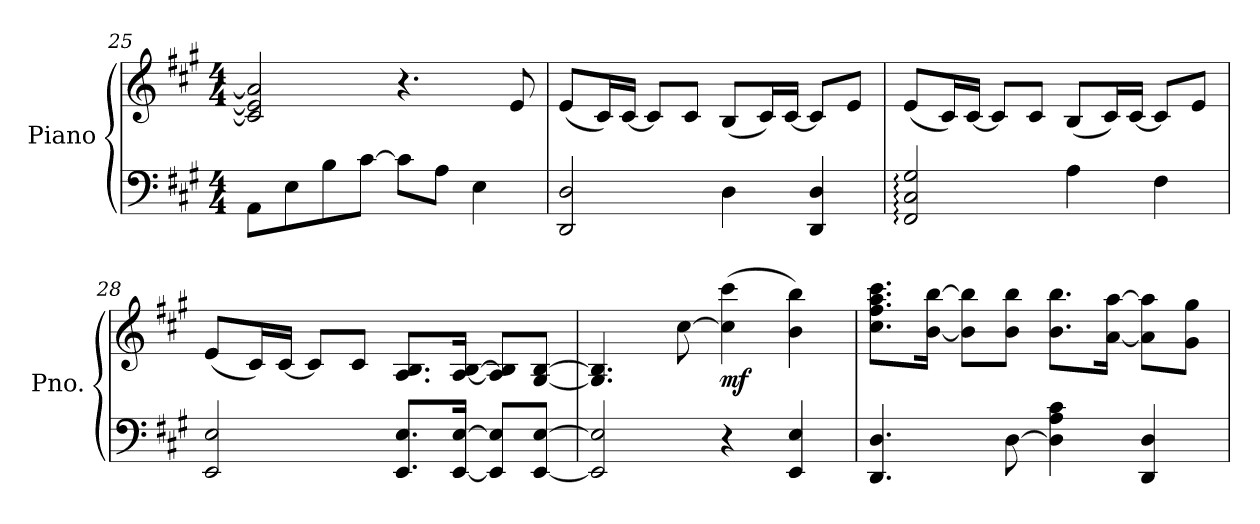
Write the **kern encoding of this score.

**kern	**kern	**dynam
*part1	*part1	*part1
*staff2	*staff1	*staff1/2
*I"Piano	*	*
*I'Pno.	*	*
*clefF4	*clefG2	*
*k[f#c#g#]	*k[f#c#g#]	*
*M4/4	*M4/4	*
=25	=25	=25
8AA\L	2c#/] 2e/] 2a/]	.
8E\	.	.
8B\	.	.
[8c#\J	.	.
8c#\L]	4.r	.
8A\J	.	.
4E\	.	.
.	8e/	.
!!LO:PB:g=z
=26	=26	=26
2DD/ 2D/	(8e/L	.
.	16c#/L)	.
.	[16c#/JJ	.
.	8c#/L]	.
.	8c#/J	.
4D\	(8B/L	.
.	16c#/L)	.
.	[16c#/JJ	.
4DD/ 4D/	8c#/L]	.
.	8e/J	.
=27	=27	=27
2FF#/: 2C#/: 2G#/:	(8e/L	.
.	16c#/L)	.
.	[16c#/JJ	.
.	8c#/L]	.
.	8c#/J	.
4A\	(8B/L	.
.	16c#/L)	.
.	[16c#/JJ	.
4F#\	8c#/L]	.
.	8e/J	.
=28	=28	=28
2EE/ 2E/	(8e/L	.
.	16c#/L)	.
.	[16c#/JJ	.
.	8c#/L]	.
.	8c#/J	.
8.EE/ 8.E/L	8.A/ 8.B/L	.
[16EE/ [16E/Jk	[16A/ [16B/Jk	.
8EE/] 8E/]L	8A/] 8B/]L	.
[8EE/ [8E/J	[8G#/ [8B/J	.
!!LO:LB:g=z
=29	=29	=29
2EE/] 2E/]	4.G#/] 4.B/]	.
.	[8cc#\	.
!	!	!LO:DY:b
4r	(4cc#\] 4ccc#\	mf
4EE/ 4E/	4b\ 4bb\)	.
=30	=30	=30
4.DD/ 4.D/	8.cc#\ 8.ff#\ 8.aa\ 8.ccc#\L	.
.	[16b\ [16bb\Jk	.
.	8b\] 8bb\]L	.
[8D\	8b\ 8bb\J	.
4D\] 4A\ 4c#\	8.b\ 8.bb\L	.
.	[16a\ [16aa\Jk	.
4DD/ 4D/	8a\] 8aa\]L	.
.	8g#\ 8gg#\J	.
=	=	=
*-	*-	*-
